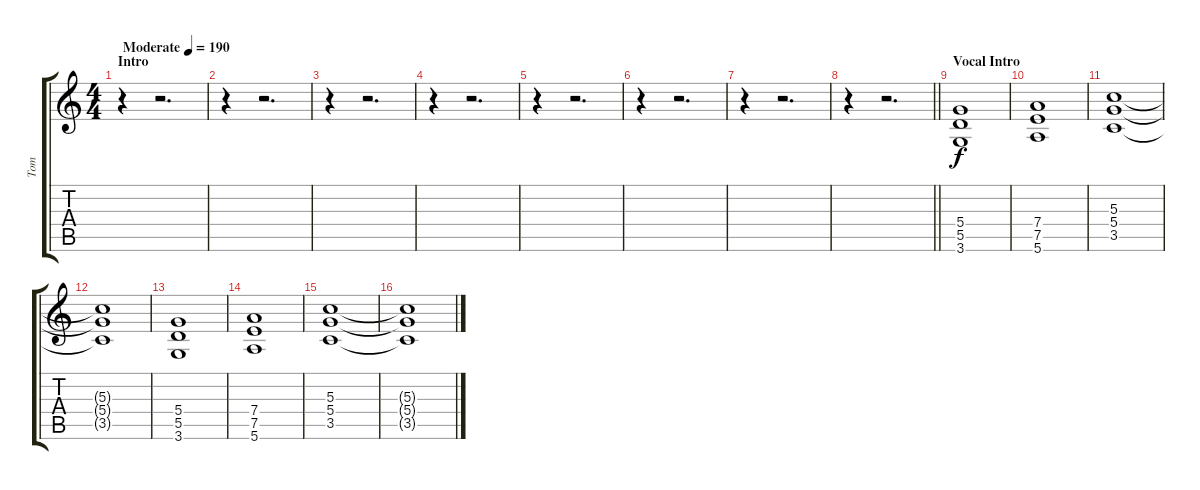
\track ("Tom" "Tom") {instrument distortionguitar}
\staff {score tabs}
\tuning (E4 B3 G3 D3 A2 E2) {hide}
\ts (4 4)
\section ("" "Intro")
\tempo (190 "Moderate")
\clef g2
\ks c
r.4{dy f instrument distortionguitar} r.2{d} |
r.4 r.2{d} |
r.4 r.2{d} |
r.4 r.2{d} |
r.4 r.2{d} |
r.4 r.2{d} |
r.4 r.2{d} |
\barLineRight lightlight
r.4 r.2{d} |
\section ("" "Vocal Intro")
(5.4 5.5 3.6).1 |
(7.4 7.5 5.6).1 |
(5.3 5.4 3.5).1 |
(5.3{t} 5.4{t} 3.5{t}).1 |
(5.4 5.5 3.6).1 |
(7.4 7.5 5.6).1 |
(5.3 5.4 3.5).1 |
(5.3{t} 5.4{t} 3.5{t}).1
